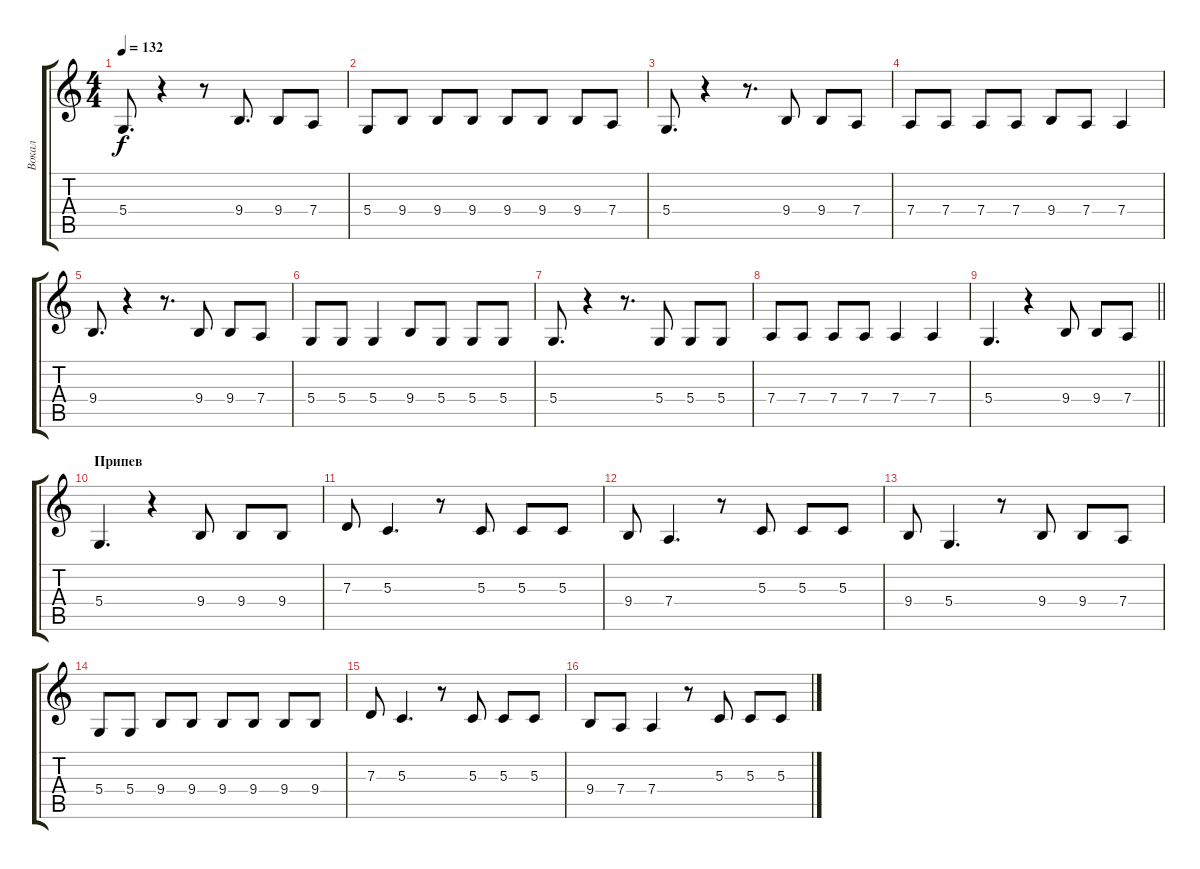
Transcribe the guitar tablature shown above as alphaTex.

\track ("Вокал" "Вокал") {instrument tenorsax}
\staff {score tabs}
\tuning (E4 B3 G3 D3 A2 E2) {hide}
\ts (4 4)
\tempo 132
\clef g2
\ks c
5.4.8{d dy f} r.4 r.8 9.4.8{d} 9.4.8 7.4.8 |
5.4.8 9.4.8 9.4.8 9.4.8 9.4.8 9.4.8 9.4.8 7.4.8 |
5.4.8{d} r.4 r.8{d} 9.4.8 9.4.8 7.4.8 |
7.4.8 7.4.8 7.4.8 7.4.8 9.4.8 7.4.8 7.4.4 |
9.4.8{d} r.4 r.8{d} 9.4.8 9.4.8 7.4.8 |
5.4.8 5.4.8 5.4.4 9.4.8 5.4.8 5.4.8 5.4.8 |
5.4.8{d} r.4 r.8{d} 5.4.8 5.4.8 5.4.8 |
7.4.8 7.4.8 7.4.8 7.4.8 7.4.4 7.4.4 |
\barLineRight lightlight
5.4.4{d} r.4 9.4.8 9.4.8 7.4.8 |
\section ("" "Припев")
5.4.4{d} r.4 9.4.8 9.4.8 9.4.8 |
7.3.8 5.3.4{d} r.8 5.3.8 5.3.8 5.3.8 |
9.4.8 7.4.4{d} r.8 5.3.8 5.3.8 5.3.8 |
9.4.8 5.4.4{d} r.8 9.4.8 9.4.8 7.4.8 |
5.4.8 5.4.8 9.4.8 9.4.8 9.4.8 9.4.8 9.4.8 9.4.8 |
7.3.8 5.3.4{d} r.8 5.3.8 5.3.8 5.3.8 |
9.4.8 7.4.8 7.4.4 r.8 5.3.8 5.3.8 5.3.8
